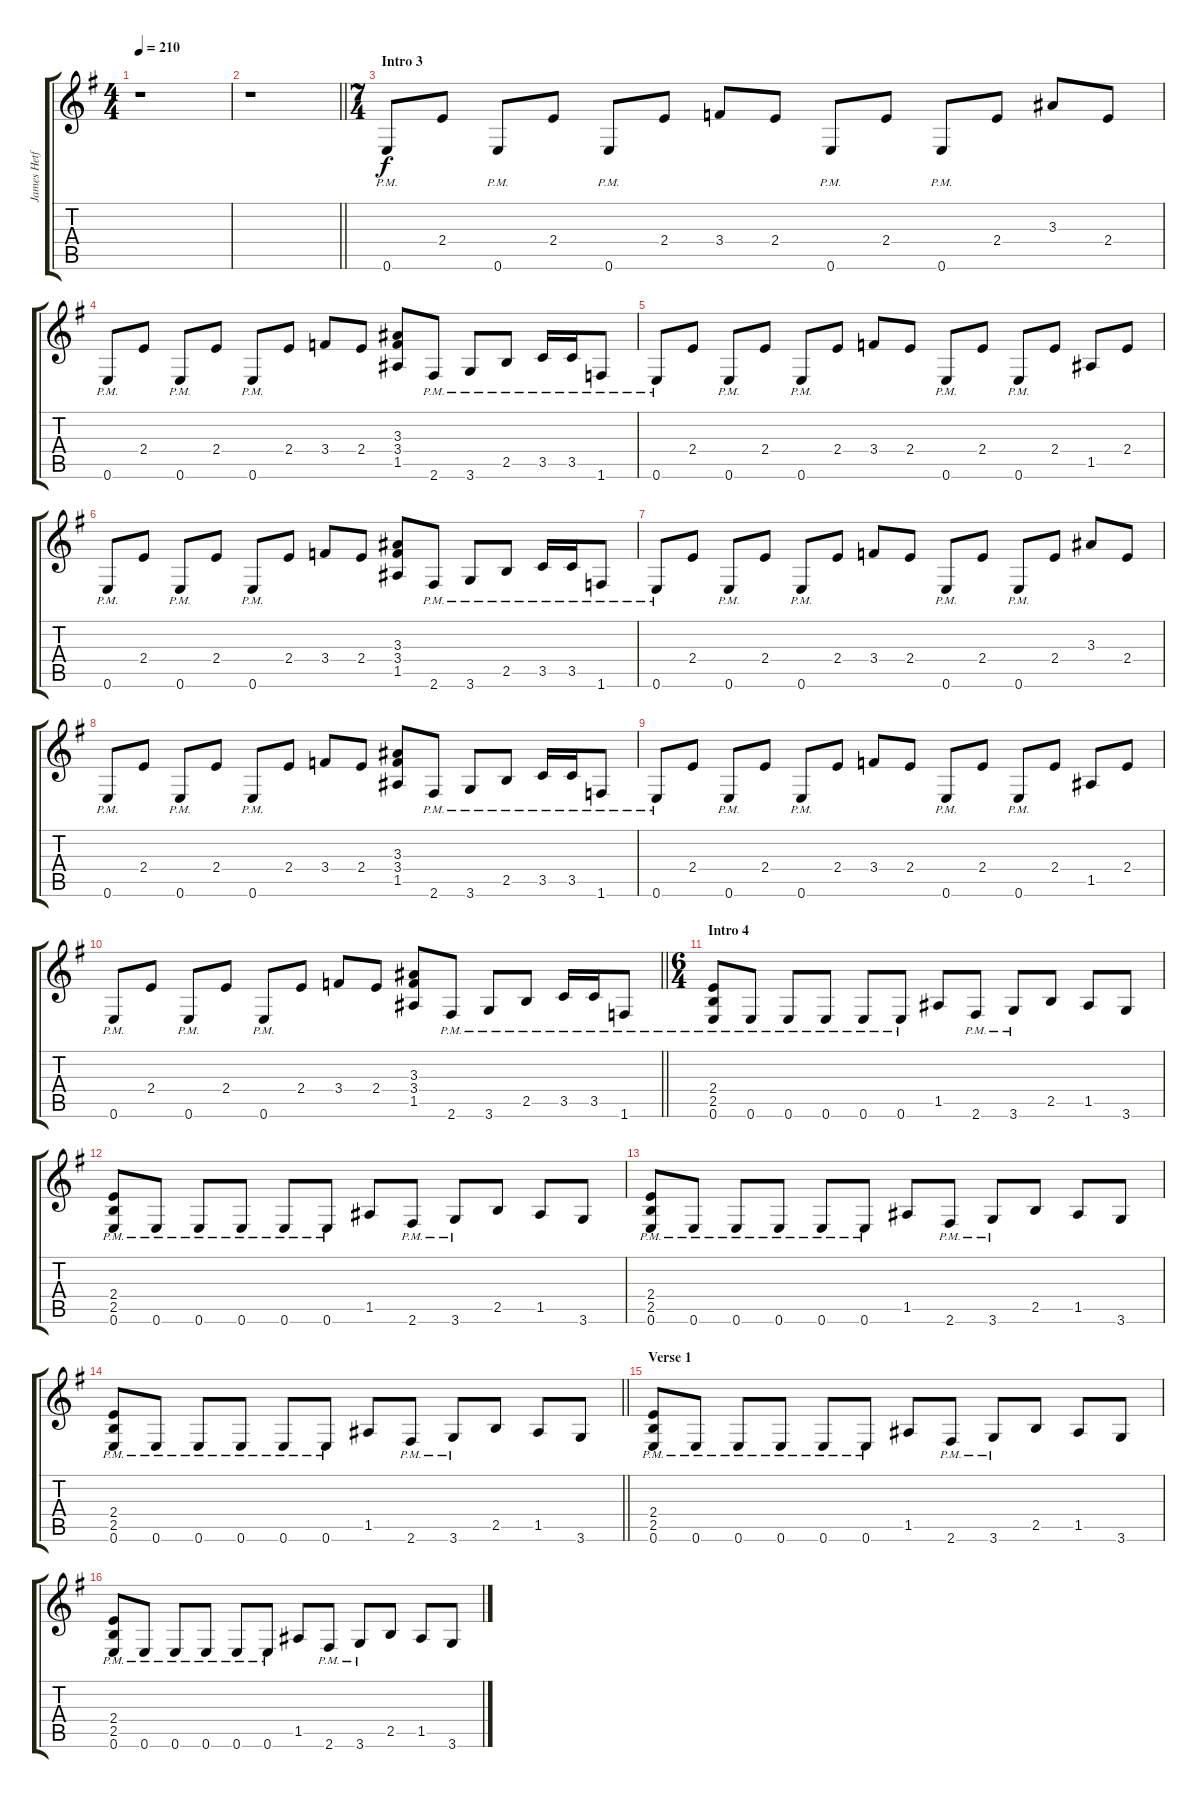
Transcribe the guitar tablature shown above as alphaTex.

\track ("James Hetfield" "James Hetf") {instrument distortionguitar}
\staff {score tabs}
\tuning (E4 B3 G3 D3 A2 E2) {hide}
\ts (4 4)
\tempo 210
\clef g2
\ks g
r.1{dy f} |
\barLineRight lightlight
r.1 |
\ts (7 4)
\section ("" "Intro 3")
0.6{pm}.8 2.4.8 0.6{pm}.8 2.4.8 0.6{pm}.8 2.4.8 3.4.8 2.4.8 0.6{pm}.8 2.4.8 0.6{pm}.8 2.4.8 3.3.8 2.4.8 |
0.6{pm}.8 2.4.8 0.6{pm}.8 2.4.8 0.6{pm}.8 2.4.8 3.4.8 2.4.8 (3.3 3.4 1.5).8 2.6{pm}.8 3.6{pm}.8 2.5{pm}.8 3.5{pm}.16 3.5{pm}.16 1.6{pm}.8 |
0.6{pm}.8 2.4.8 0.6{pm}.8 2.4.8 0.6{pm}.8 2.4.8 3.4.8 2.4.8 0.6{pm}.8 2.4.8 0.6{pm}.8 2.4.8 1.5.8 2.4.8 |
0.6{pm}.8 2.4.8 0.6{pm}.8 2.4.8 0.6{pm}.8 2.4.8 3.4.8 2.4.8 (3.3 3.4 1.5).8 2.6{pm}.8 3.6{pm}.8 2.5{pm}.8 3.5{pm}.16 3.5{pm}.16 1.6{pm}.8 |
0.6{pm}.8 2.4.8 0.6{pm}.8 2.4.8 0.6{pm}.8 2.4.8 3.4.8 2.4.8 0.6{pm}.8 2.4.8 0.6{pm}.8 2.4.8 3.3.8 2.4.8 |
0.6{pm}.8 2.4.8 0.6{pm}.8 2.4.8 0.6{pm}.8 2.4.8 3.4.8 2.4.8 (3.3 3.4 1.5).8 2.6{pm}.8 3.6{pm}.8 2.5{pm}.8 3.5{pm}.16 3.5{pm}.16 1.6{pm}.8 |
0.6{pm}.8 2.4.8 0.6{pm}.8 2.4.8 0.6{pm}.8 2.4.8 3.4.8 2.4.8 0.6{pm}.8 2.4.8 0.6{pm}.8 2.4.8 1.5.8 2.4.8 |
\barLineRight lightlight
0.6{pm}.8 2.4.8 0.6{pm}.8 2.4.8 0.6{pm}.8 2.4.8 3.4.8 2.4.8 (3.3 3.4 1.5).8 2.6{pm}.8 3.6{pm}.8 2.5{pm}.8 3.5{pm}.16 3.5{pm}.16 1.6{pm}.8 |
\ts (6 4)
\section ("" "Intro 4")
(2.4{pm} 2.5{pm} 0.6{pm}).8 0.6{pm}.8 0.6{pm}.8 0.6{pm}.8 0.6{pm}.8 0.6{pm}.8 1.5.8 2.6{pm}.8 3.6{pm}.8 2.5.8 1.5.8 3.6.8 |
(2.4{pm} 2.5{pm} 0.6{pm}).8 0.6{pm}.8 0.6{pm}.8 0.6{pm}.8 0.6{pm}.8 0.6{pm}.8 1.5.8 2.6{pm}.8 3.6{pm}.8 2.5.8 1.5.8 3.6.8 |
(2.4{pm} 2.5{pm} 0.6{pm}).8 0.6{pm}.8 0.6{pm}.8 0.6{pm}.8 0.6{pm}.8 0.6{pm}.8 1.5.8 2.6{pm}.8 3.6{pm}.8 2.5.8 1.5.8 3.6.8 |
\barLineRight lightlight
(2.4{pm} 2.5{pm} 0.6{pm}).8 0.6{pm}.8 0.6{pm}.8 0.6{pm}.8 0.6{pm}.8 0.6{pm}.8 1.5.8 2.6{pm}.8 3.6{pm}.8 2.5.8 1.5.8 3.6.8 |
\section ("" "Verse 1")
(2.4{pm} 2.5{pm} 0.6{pm}).8 0.6{pm}.8 0.6{pm}.8 0.6{pm}.8 0.6{pm}.8 0.6{pm}.8 1.5.8 2.6{pm}.8 3.6{pm}.8 2.5.8 1.5.8 3.6.8 |
(2.4{pm} 2.5{pm} 0.6{pm}).8 0.6{pm}.8 0.6{pm}.8 0.6{pm}.8 0.6{pm}.8 0.6{pm}.8 1.5.8 2.6{pm}.8 3.6{pm}.8 2.5.8 1.5.8 3.6.8
